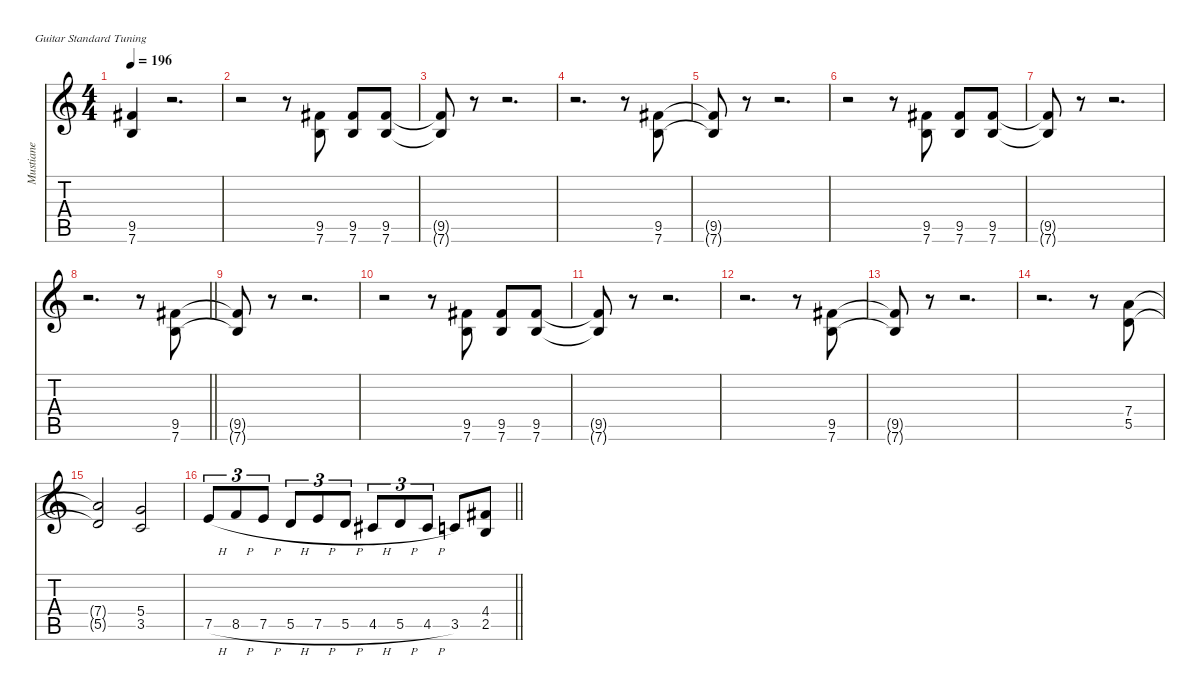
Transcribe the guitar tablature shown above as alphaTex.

\defaultSystemsLayout 4
\hideDynamics
\bracketExtendMode nobrackets
\firstSystemTrackNameMode fullname
\otherSystemsTrackNameOrientation horizontal
\track ("Mustiane" "dist.guit.") {defaultSystemsLayout 16 instrument distortionguitar}
\staff {score tabs}
\tuning (E4 B3 G3 D3 A2 E2)
\ts (4 4)
\beaming (8 2 2 2 2)
\tempo 196
\clef g2
\ks c
(9.5{acc #} 7.6).4{dy f instrument distortionguitar beam Up} r.2{d beam Up} |
r.2{beam Down} r.8{beam Down} (9.5{acc #} 7.6).8{beam Up} (9.5{acc #} 7.6).8{beam Up} (9.5{acc #} 7.6).8{beam Up} |
(9.5{t acc #} 7.6{t}).8{beam Up} r.8{beam Up} r.2{d beam Up} |
r.2{d beam Down} r.8{beam Down} (9.5{acc #} 7.6).8{beam Up} |
(9.5{t acc #} 7.6{t}).8{beam Up} r.8{beam Up} r.2{d beam Up} |
r.2{beam Down} r.8{beam Down} (9.5{acc #} 7.6).8{beam Up} (9.5{acc #} 7.6).8{beam Up} (9.5{acc #} 7.6).8{beam Up} |
(9.5{t acc #} 7.6{t}).8{beam Up} r.8{beam Up} r.2{d beam Up} |
\barLineRight lightlight
r.2{d beam Down} r.8{beam Down} (9.5{acc #} 7.6).8{beam Up} |
(9.5{t acc #} 7.6{t}).8{beam Up} r.8{beam Up} r.2{d beam Up} |
r.2{beam Down} r.8{beam Down} (9.5{acc #} 7.6).8{beam Up} (9.5{acc #} 7.6).8{beam Up} (9.5{acc #} 7.6).8{beam Up} |
(9.5{t acc #} 7.6{t}).8{beam Up} r.8{beam Up} r.2{d beam Up} |
r.2{d beam Down} r.8{beam Down} (9.5{acc #} 7.6).8{beam Up} |
(9.5{t acc #} 7.6{t}).8{beam Up} r.8{beam Up} r.2{d beam Up} |
r.2{d beam Down} r.8{beam Down} (7.4 5.5).8{beam Up} |
(7.4{t} 5.5{t}).2{beam Up} (5.4 3.5).2{beam Up} |
\barLineRight lightlight
7.5{h}.8{tu (3 2) beam Up} 8.5{h}.8{tu (3 2) beam Up} 7.5{h}.8{tu (3 2) beam Up} 5.5{h}.8{tu (3 2) beam Up} 7.5{h}.8{tu (3 2) beam Up} 5.5{h}.8{tu (3 2) beam Up} 4.5{h acc #}.8{tu (3 2) beam Up} 5.5{h}.8{tu (3 2) beam Up} 4.5{h acc #}.8{tu (3 2) beam Up} 3.5.8{beam Up} (4.4{acc #} 2.5).8{beam Up}
